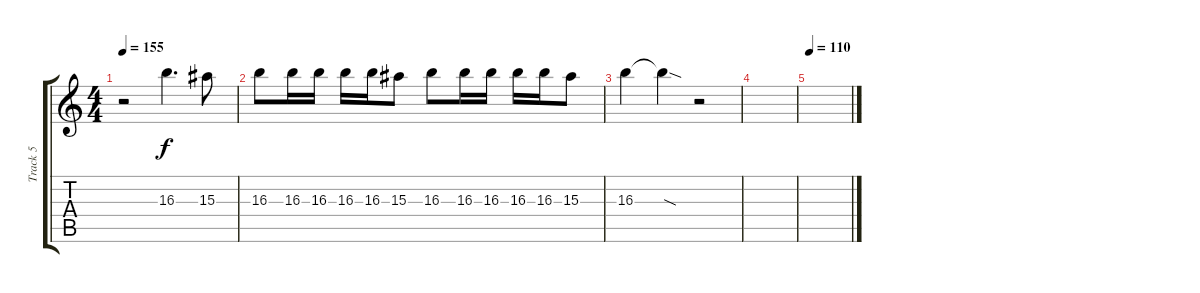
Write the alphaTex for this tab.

\track ("Track 5" "Track 5") {instrument distortionguitar}
\staff {score tabs}
\tuning (E4 B3 G3 D3 A2 E2) {hide}
\ts (4 4)
\tempo 155
\clef g2
\ks c
r.2{dy f} 16.3.4{d} 15.3.8 |
16.3.8 16.3.16 16.3.16 16.3.16 16.3.16 15.3.8 16.3.8 16.3.16 16.3.16 16.3.16 16.3.16 15.3.8 |
16.3.4 16.3{sod t}.4 r.2 |
|
\tempo 110
